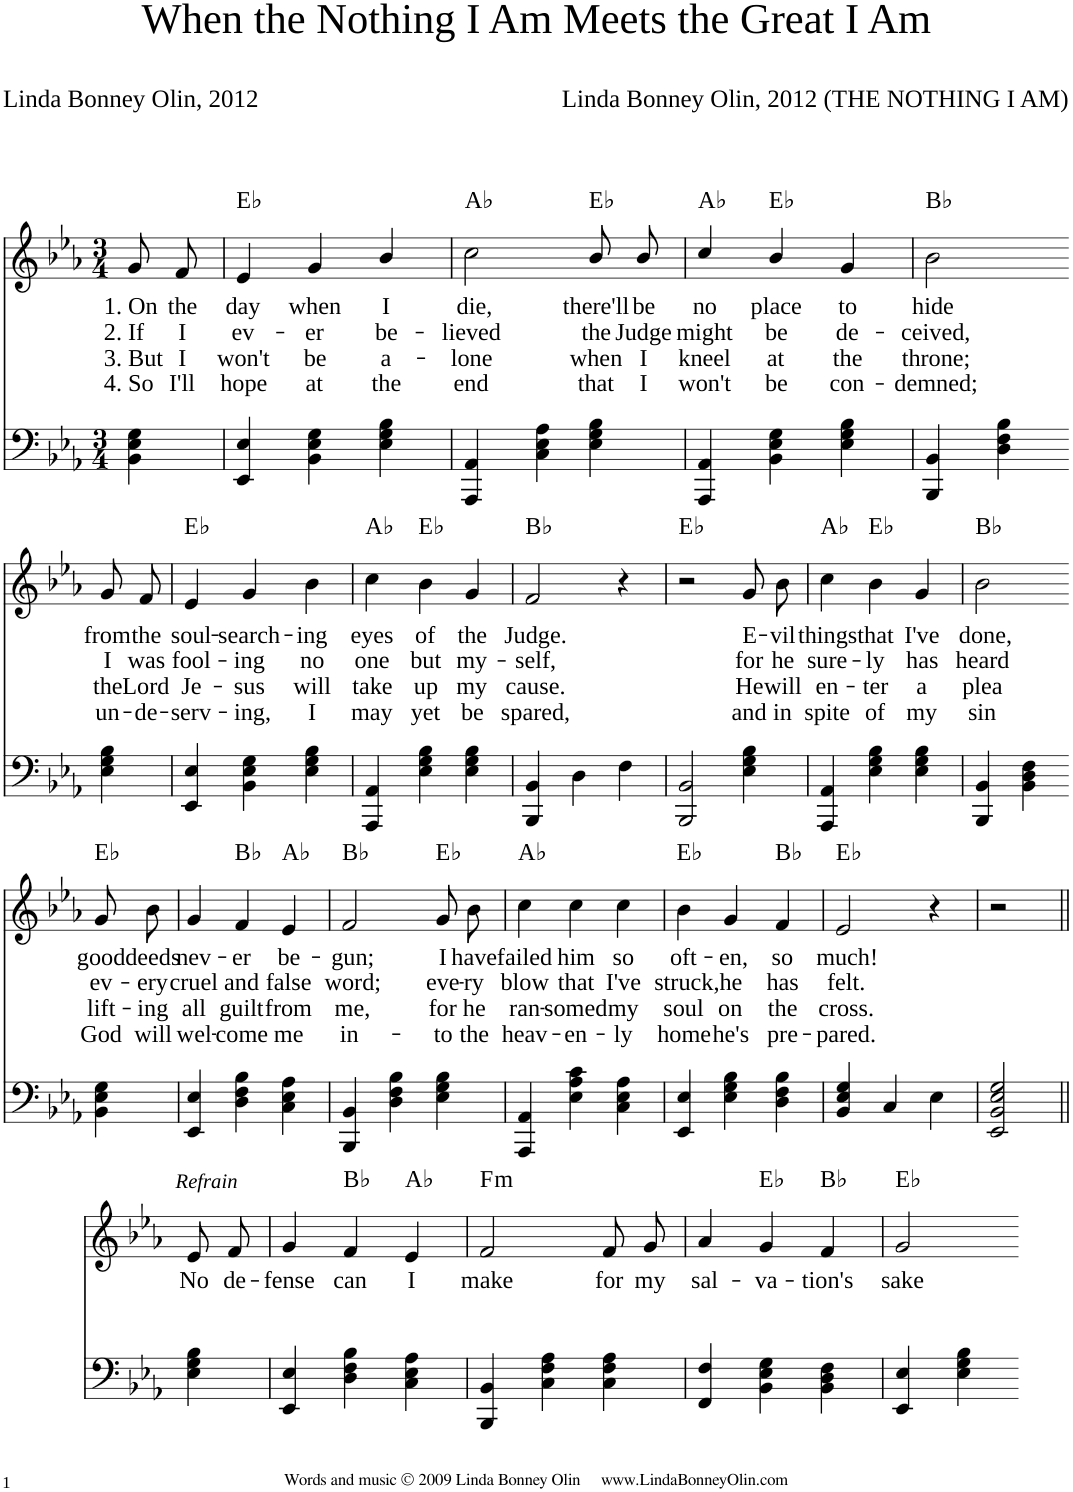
**kern	**kern	**text	**text	**text	**text	**harte
*part2	*part1	*part1	*part1	*part1	*part1	*part1
*staff2	*staff1	*staff1	*staff1	*staff1	*staff1	*
*I"Piano	*I"Voice	*	*	*	*	*
*I'Pno	*	*	*	*	*	*
*clefF4	*clefG2	*	*	*	*	*
*k[b-e-a-]	*k[b-e-a-]	*	*	*	*	*
*E-:	*E-:	*	*	*	*	*
*M3/4	*M3/4	*	*	*	*	*
=1	=1	=1	=1	=1	=1	=1
!	!	!LO:LY:b	!LO:LY:b	!LO:LY:b	!LO:LY:b	!
4BB-\ 4E-\ 4G\	8g/L	1. On	2. If	3. But	4. So	.
!	!	!LO:LY:b	!LO:LY:b	!LO:LY:b	!LO:LY:b	!
.	8f/J	the	I	I	I'll	.
=2	=2	=2	=2	=2	=2	=2
!	!	!LO:LY:b	!LO:LY:b	!LO:LY:b	!LO:LY:b	!
4EE-/ 4E-/	4e-/	day	ev-	won't	hope	Eb:maj
!	!	!LO:LY:b	!LO:LY:b	!LO:LY:b	!LO:LY:b	!
4BB-\ 4E-\ 4G\	4g/	when	-er	be	at	.
!	!	!LO:LY:b	!LO:LY:b	!LO:LY:b	!LO:LY:b	!
4E-\ 4G\ 4B-\	4b-/	I	be-	a-	the	.
=3	=3	=3	=3	=3	=3	=3
!	!	!LO:LY:b	!LO:LY:b	!LO:LY:b	!LO:LY:b	!
4AAA-/ 4AA-/	2cc\	die,	-lieved	-lone	end	Ab:maj
4C\ 4E-\ 4A-\	.	.	.	.	.	.
!	!	!LO:LY:b	!LO:LY:b	!LO:LY:b	!LO:LY:b	!
4E-\ 4G\ 4B-\	8b-/L	there'll	the	when	that	Eb:maj
!	!	!LO:LY:b	!LO:LY:b	!LO:LY:b	!LO:LY:b	!
.	8b-/J	be	Judge	I	I	.
=4	=4	=4	=4	=4	=4	=4
!	!	!LO:LY:b	!LO:LY:b	!LO:LY:b	!LO:LY:b	!
4AAA-/ 4AA-/	4cc/	no	might	kneel	won't	Ab:maj
!	!	!LO:LY:b	!LO:LY:b	!LO:LY:b	!LO:LY:b	!
4BB-\ 4E-\ 4G\	4b-/	place	be	at	be	Eb:maj
!	!	!LO:LY:b	!LO:LY:b	!LO:LY:b	!LO:LY:b	!
4E-\ 4G\ 4B-\	4g/	to	de-	the	con-	.
=5	=5	=5	=5	=5	=5	=5
!	!	!LO:LY:b	!LO:LY:b	!LO:LY:b	!LO:LY:b	!
4BBB-/ 4BB-/	2b-\	hide	-ceived,	throne;	-demned;	Bb:maj
4D\ 4F\ 4B-\	.	.	.	.	.	.
!!LO:LB:g=z
=6-	=6-	=6-	=6-	=6-	=6-	=6-
!	!	!LO:LY:b	!LO:LY:b	!LO:LY:b	!LO:LY:b	!
4E-\ 4G\ 4B-\	8g/L	from	I	the	un-	.
!	!	!LO:LY:b	!LO:LY:b	!LO:LY:b	!LO:LY:b	!
.	8f/J	the	was	Lord	-de-	.
=7	=7	=7	=7	=7	=7	=7
!	!	!LO:LY:b	!LO:LY:b	!LO:LY:b	!LO:LY:b	!
4EE-/ 4E-/	4e-/	soul-	fool-	Je-	-serv-	Eb:maj
!	!	!LO:LY:b	!LO:LY:b	!LO:LY:b	!LO:LY:b	!
4BB-\ 4E-\ 4G\	4g/	-search-	-ing	-sus	-ing,	.
!	!	!LO:LY:b	!LO:LY:b	!LO:LY:b	!LO:LY:b	!
4E-\ 4G\ 4B-\	4b-\	-ing	no	will	I	.
=8	=8	=8	=8	=8	=8	=8
!	!	!LO:LY:b	!LO:LY:b	!LO:LY:b	!LO:LY:b	!
4AAA-/ 4AA-/	4cc\	eyes	one	take	may	Ab:maj
!	!	!LO:LY:b	!LO:LY:b	!LO:LY:b	!LO:LY:b	!
4E-\ 4G\ 4B-\	4b-\	of	but	up	yet	Eb:maj
!	!	!LO:LY:b	!LO:LY:b	!LO:LY:b	!LO:LY:b	!
4E-\ 4G\ 4B-\	4g/	the	my-	my	be	.
=9	=9	=9	=9	=9	=9	=9
!	!	!LO:LY:b	!LO:LY:b	!LO:LY:b	!LO:LY:b	!
4BBB-/ 4BB-/	2f/	Judge.	-self,	cause.	spared,	Bb:maj
4D\	.	.	.	.	.	.
4F\	4r	.	.	.	.	.
=10	=10	=10	=10	=10	=10	=10
2BBB-/ 2BB-/	2r	.	.	.	.	Eb:maj
!	!	!LO:LY:b	!LO:LY:b	!LO:LY:b	!LO:LY:b	!
4E-\ 4G\ 4B-\	8g/L	E-	for	He	and	.
!	!	!LO:LY:b	!LO:LY:b	!LO:LY:b	!LO:LY:b	!
.	8b-/J	-vil	he	will	in	.
=11	=11	=11	=11	=11	=11	=11
!	!	!LO:LY:b	!LO:LY:b	!LO:LY:b	!LO:LY:b	!
4AAA-/ 4AA-/	4cc\	things	sure-	en-	spite	Ab:maj
!	!	!LO:LY:b	!LO:LY:b	!LO:LY:b	!LO:LY:b	!
4E-\ 4G\ 4B-\	4b-\	that	-ly	-ter	of	Eb:maj
!	!	!LO:LY:b	!LO:LY:b	!LO:LY:b	!LO:LY:b	!
4E-\ 4G\ 4B-\	4g/	I've	has	a	my	.
=12	=12	=12	=12	=12	=12	=12
!	!	!LO:LY:b	!LO:LY:b	!LO:LY:b	!LO:LY:b	!
4BBB-/ 4BB-/	2b-\	done,	heard	plea	sin	Bb:maj
4BB-\ 4D\ 4F\	.	.	.	.	.	.
!!LO:LB:g=z
=13-	=13-	=13-	=13-	=13-	=13-	=13-
!	!	!LO:LY:b	!LO:LY:b	!LO:LY:b	!LO:LY:b	!
4BB-\ 4E-\ 4G\	8g/L	good	ev-	lift-	God	Eb:maj
!	!	!LO:LY:b	!LO:LY:b	!LO:LY:b	!LO:LY:b	!
.	8b-/J	deeds	-ery	-ing	will	.
=14	=14	=14	=14	=14	=14	=14
!	!	!LO:LY:b	!LO:LY:b	!LO:LY:b	!LO:LY:b	!
4EE-/ 4E-/	4g/	nev-	cruel	all	wel-	.
!	!	!LO:LY:b	!LO:LY:b	!LO:LY:b	!LO:LY:b	!
4D\ 4F\ 4B-\	4f/	-er	and	guilt	-come	Bb:maj
!	!	!LO:LY:b	!LO:LY:b	!LO:LY:b	!LO:LY:b	!
4C\ 4E-\ 4A-\	4e-/	be-	false	from	me	Ab:maj
=15	=15	=15	=15	=15	=15	=15
!	!	!LO:LY:b	!LO:LY:b	!LO:LY:b	!LO:LY:b	!
4BBB-/ 4BB-/	2f/	-gun;	word;	me,	in-	Bb:maj
4D\ 4F\ 4B-\	.	.	.	.	.	.
!	!	!LO:LY:b	!LO:LY:b	!LO:LY:b	!LO:LY:b	!
4E-\ 4G\ 4B-\	8g/L	I	eve-	for	-to	Eb:maj
!	!	!LO:LY:b	!LO:LY:b	!LO:LY:b	!LO:LY:b	!
.	8b-/J	have	-ry	he	the	.
=16	=16	=16	=16	=16	=16	=16
!	!	!LO:LY:b	!LO:LY:b	!LO:LY:b	!LO:LY:b	!
4AAA-/ 4AA-/	4cc\	failed	blow	ran-	heav-	Ab:maj
!	!	!LO:LY:b	!LO:LY:b	!LO:LY:b	!LO:LY:b	!
4E-\ 4A-\ 4c\	4cc\	him	that	-somed	-en-	.
!	!	!LO:LY:b	!LO:LY:b	!LO:LY:b	!LO:LY:b	!
4C\ 4E-\ 4A-\	4cc\	so	I've	my	-ly	.
=17	=17	=17	=17	=17	=17	=17
!	!	!LO:LY:b	!LO:LY:b	!LO:LY:b	!LO:LY:b	!
4EE-/ 4E-/	4b-\	oft-	struck,	soul	home	Eb:maj
!	!	!LO:LY:b	!LO:LY:b	!LO:LY:b	!LO:LY:b	!
4E-\ 4G\ 4B-\	4g/	-en,	he	on	he's	.
!	!	!LO:LY:b	!LO:LY:b	!LO:LY:b	!LO:LY:b	!
4D\ 4F\ 4B-\	4f/	so	has	the	pre-	Bb:maj
=18	=18	=18	=18	=18	=18	=18
!	!	!LO:LY:b	!LO:LY:b	!LO:LY:b	!LO:LY:b	!
4BB-/ 4E-/ 4G/	2e-/	much!	felt.	cross.	-pared.	Eb:maj
4C/	.	.	.	.	.	.
4E-\	4r	.	.	.	.	.
=19	=19	=19	=19	=19	=19	=19
2EE-/ 2BB-/ 2E-/ 2G/	2r	.	.	.	.	.
!!LO:LB:g=z
=20||	=20||	=20||	=20||	=20||	=20||	=20||
!	!LO:TX:a:i:t=Refrain	!	!	!	!	!
!	!	!LO:LY:b	!	!	!	!
4E-\ 4G\ 4B-\	8e-/L	No	.	.	.	.
!	!	!LO:LY:b	!	!	!	!
.	8f/J	de-	.	.	.	.
=21	=21	=21	=21	=21	=21	=21
!	!	!LO:LY:b	!	!	!	!
4EE-/ 4E-/	4g/	-fense	.	.	.	.
!	!	!LO:LY:b	!	!	!	!
4D\ 4F\ 4B-\	4f/	can	.	.	.	Bb:maj
!	!	!LO:LY:b	!	!	!	!
4C\ 4E-\ 4A-\	4e-/	I	.	.	.	Ab:maj
=22	=22	=22	=22	=22	=22	=22
!	!	!LO:LY:b	!	!	!	!LO:H:kt=m
4BBB-/ 4BB-/	2f/	make	.	.	.	F:min
4C\ 4F\ 4A-\	.	.	.	.	.	.
!	!	!LO:LY:b	!	!	!	!
4C\ 4F\ 4A-\	8f/L	for	.	.	.	.
!	!	!LO:LY:b	!	!	!	!
.	8g/J	my	.	.	.	.
=23	=23	=23	=23	=23	=23	=23
!	!	!LO:LY:b	!	!	!	!
4FF/ 4F/	4a-/	sal-	.	.	.	.
!	!	!LO:LY:b	!	!	!	!
4BB-\ 4E-\ 4G\	4g/	-va-	.	.	.	Eb:maj
!	!	!LO:LY:b	!	!	!	!
4BB-\ 4D\ 4F\	4f/	-tion's	.	.	.	Bb:maj
=24	=24	=24	=24	=24	=24	=24
!	!	!LO:LY:b	!	!	!	!
4EE-/ 4E-/	2g/	sake	.	.	.	Eb:maj
4E-\ 4G\ 4B-\	.	.	.	.	.	.
=-	=-	=-	=-	=-	=-	=-
*-	*-	*-	*-	*-	*-	*-
